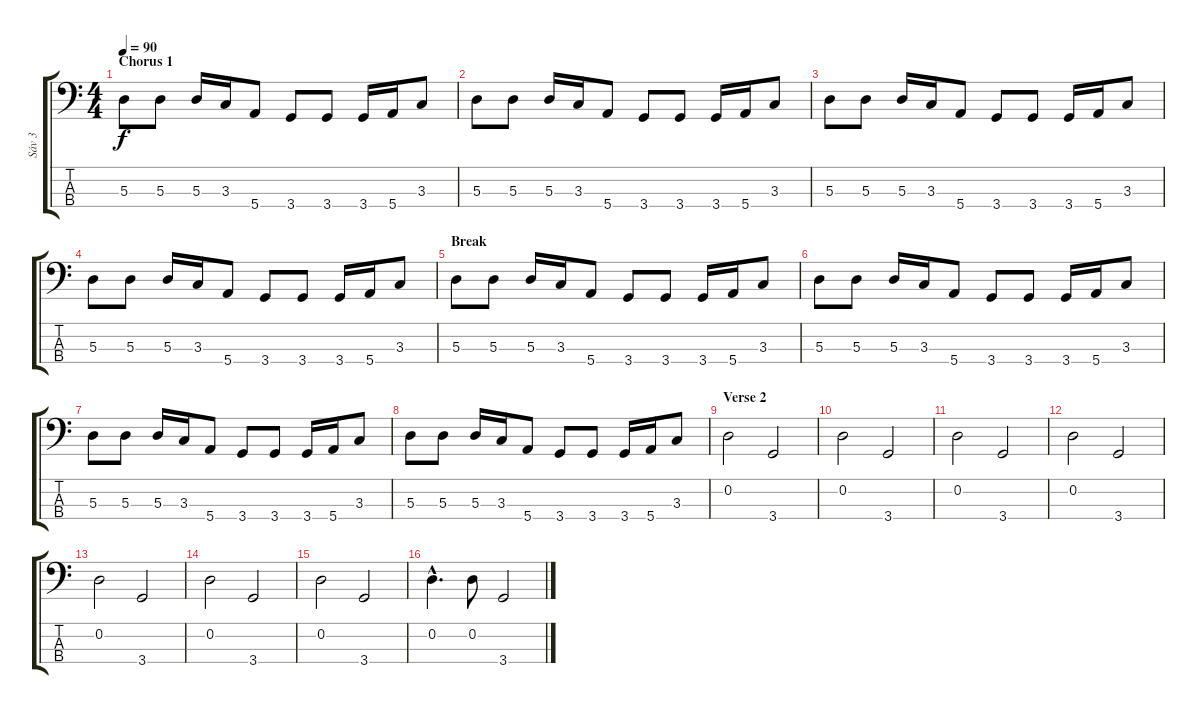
\track ("Sáv 3" "Sáv 3") {instrument electricbassfinger}
\staff {score tabs}
\tuning (G2 D2 A1 E1) {hide}
\ts (4 4)
\section ("" "Chorus 1")
\tempo 90
\clef f4
\ks c
5.3.8{dy f} 5.3.8 5.3.16 3.3.16 5.4.8 3.4.8 3.4.8 3.4.16 5.4.16 3.3.8 |
5.3.8 5.3.8 5.3.16 3.3.16 5.4.8 3.4.8 3.4.8 3.4.16 5.4.16 3.3.8 |
5.3.8 5.3.8 5.3.16 3.3.16 5.4.8 3.4.8 3.4.8 3.4.16 5.4.16 3.3.8 |
5.3.8 5.3.8 5.3.16 3.3.16 5.4.8 3.4.8 3.4.8 3.4.16 5.4.16 3.3.8 |
\section ("" "Break")
5.3.8 5.3.8 5.3.16 3.3.16 5.4.8 3.4.8 3.4.8 3.4.16 5.4.16 3.3.8 |
5.3.8 5.3.8 5.3.16 3.3.16 5.4.8 3.4.8 3.4.8 3.4.16 5.4.16 3.3.8 |
5.3.8 5.3.8 5.3.16 3.3.16 5.4.8 3.4.8 3.4.8 3.4.16 5.4.16 3.3.8 |
5.3.8 5.3.8 5.3.16 3.3.16 5.4.8 3.4.8 3.4.8 3.4.16 5.4.16 3.3.8 |
\section ("" "Verse 2")
0.2.2 3.4.2 |
0.2.2 3.4.2 |
0.2.2 3.4.2 |
0.2.2 3.4.2 |
0.2.2 3.4.2 |
0.2.2 3.4.2 |
0.2.2 3.4.2 |
0.2{hac}.4{d} 0.2.8 3.4.2
